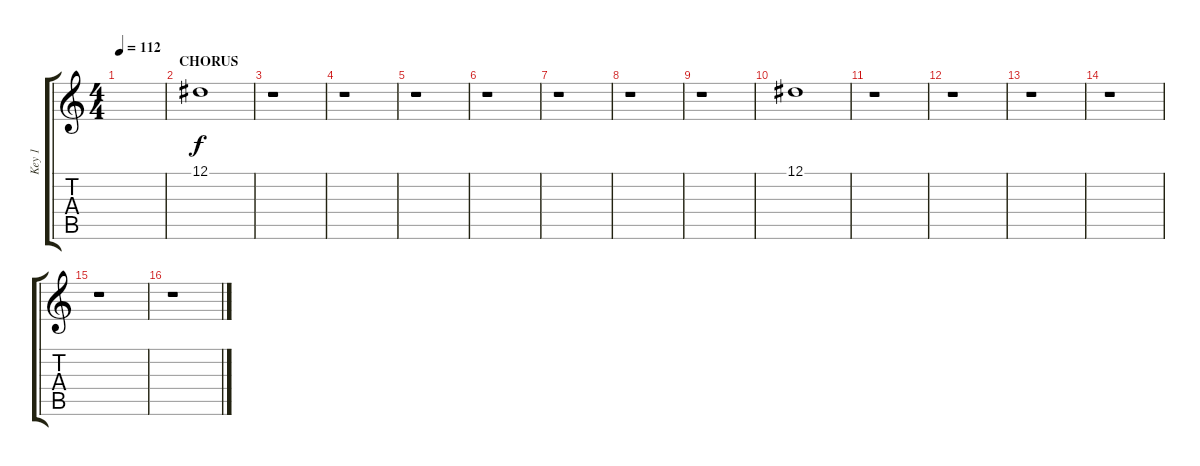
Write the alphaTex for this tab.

\track ("Key 1" "Key 1") {instrument synthstrings1}
\staff {score tabs}
\tuning (Eb4 Bb3 Gb3 Db3 Ab2 Eb2) {hide}
\ts (4 4)
\tempo 112
\clef g2
\ks c
|
\section ("" "CHORUS")
12.1.1{volume 10 instrument tubularbells} |
r.1 |
r.1 |
r.1 |
r.1 |
r.1 |
r.1 |
r.1 |
12.1.1 |
r.1 |
r.1 |
r.1 |
r.1 |
r.1 |
r.1
